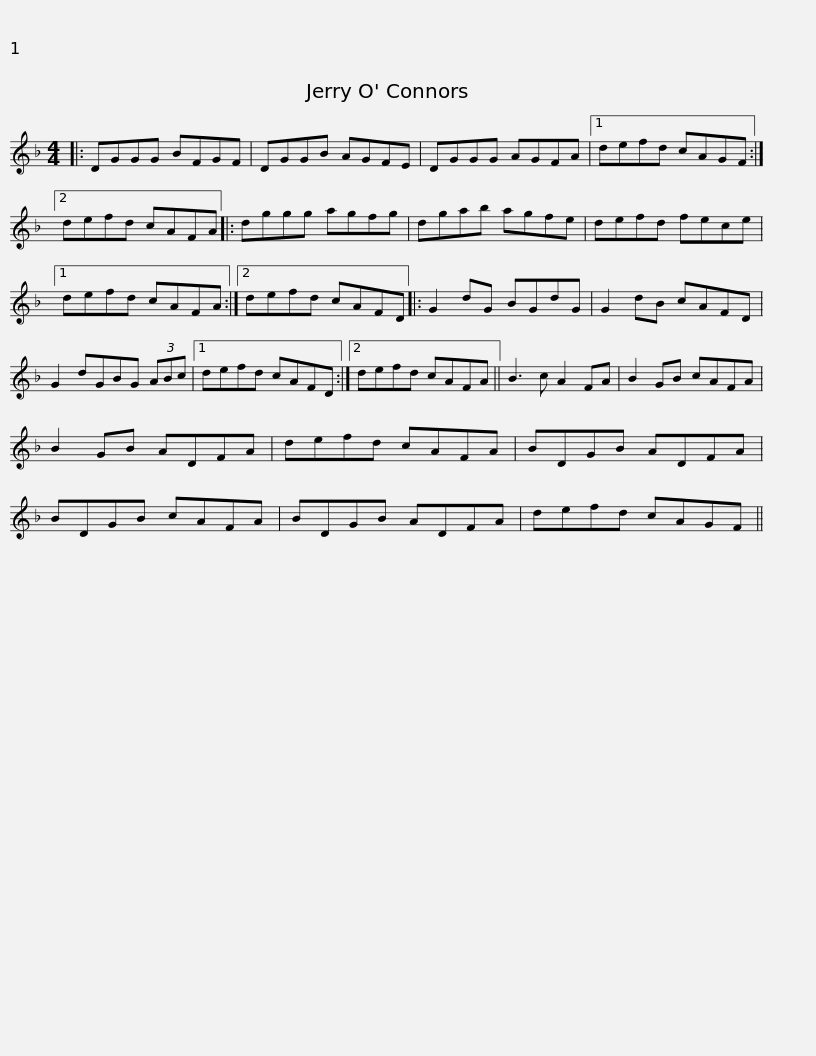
X:1
L:1/8
M:4/4
I:linebreak $
K:F
V:1 treble
V:1
|: DGGG BFGF | DGGB AGFE | DGGG AGFA |1 defd cAGF :|2 defd cAFA |:$ %5
 dggg agfg | dgab agfe | defd fece |1 defd cAFA :|2 defd cAFD |:$ %10
 G2 dG BGdG | G2 dB cAFD | G2 dGBG (3ABc |1 defd cAFD :|2 defd cAFA || %15
 B3 c A2 FA |$ B2 GB cAFA | B2 GB ADFA | defd cAFA | BDGB ADFA | %20
 BDGB cAFA | BDGB ADFA |$ defd cAGF || %23
